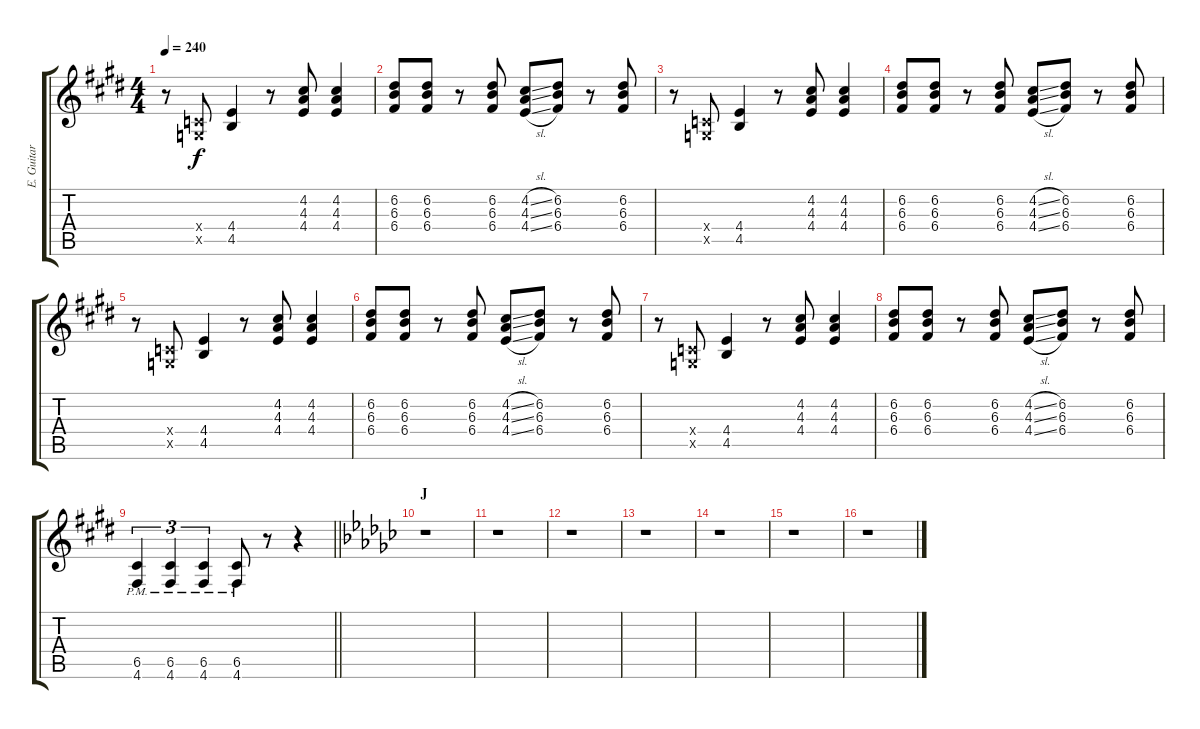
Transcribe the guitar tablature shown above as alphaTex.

\track ("E. Guitar II" "E. Guitar ") {instrument overdrivenguitar}
\staff {score tabs}
\tuning (D4 A3 F3 C3 G2 D2) {hide}
\ts (4 4)
\tempo 240
\clef g2
\ks e
r.8{dy f} (0.4{x} 0.5{x}).8 (4.4 4.5).4 r.8 (4.2 4.3 4.4).8 (4.2 4.3 4.4).4 |
(6.2 6.3 6.4).8 (6.2 6.3 6.4).8 r.8 (6.2 6.3 6.4).8 (4.2{sl} 4.3{sl} 4.4{sl}).8 (6.2 6.3 6.4).8 r.8 (6.2 6.3 6.4).8 |
r.8 (0.4{x} 0.5{x}).8 (4.4 4.5).4 r.8 (4.2 4.3 4.4).8 (4.2 4.3 4.4).4 |
(6.2 6.3 6.4).8 (6.2 6.3 6.4).8 r.8 (6.2 6.3 6.4).8 (4.2{sl} 4.3{sl} 4.4{sl}).8 (6.2 6.3 6.4).8 r.8 (6.2 6.3 6.4).8 |
r.8 (0.4{x} 0.5{x}).8 (4.4 4.5).4 r.8 (4.2 4.3 4.4).8 (4.2 4.3 4.4).4 |
(6.2 6.3 6.4).8 (6.2 6.3 6.4).8 r.8 (6.2 6.3 6.4).8 (4.2{sl} 4.3{sl} 4.4{sl}).8 (6.2 6.3 6.4).8 r.8 (6.2 6.3 6.4).8 |
r.8 (0.4{x} 0.5{x}).8 (4.4 4.5).4 r.8 (4.2 4.3 4.4).8 (4.2 4.3 4.4).4 |
(6.2 6.3 6.4).8 (6.2 6.3 6.4).8 r.8 (6.2 6.3 6.4).8 (4.2{sl} 4.3{sl} 4.4{sl}).8 (6.2 6.3 6.4).8 r.8 (6.2 6.3 6.4).8 |
\barLineRight lightlight
(6.5{pm} 4.6{pm}).4{tu (3 2)} (6.5{pm} 4.6{pm}).4{tu (3 2)} (6.5{pm} 4.6{pm}).4{tu (3 2)} (6.5{pm} 4.6{pm}).8 r.8 r.4 |
\section ("" "J")
\ks gb
r.1 |
r.1 |
r.1 |
r.1 |
r.1 |
r.1 |
r.1
